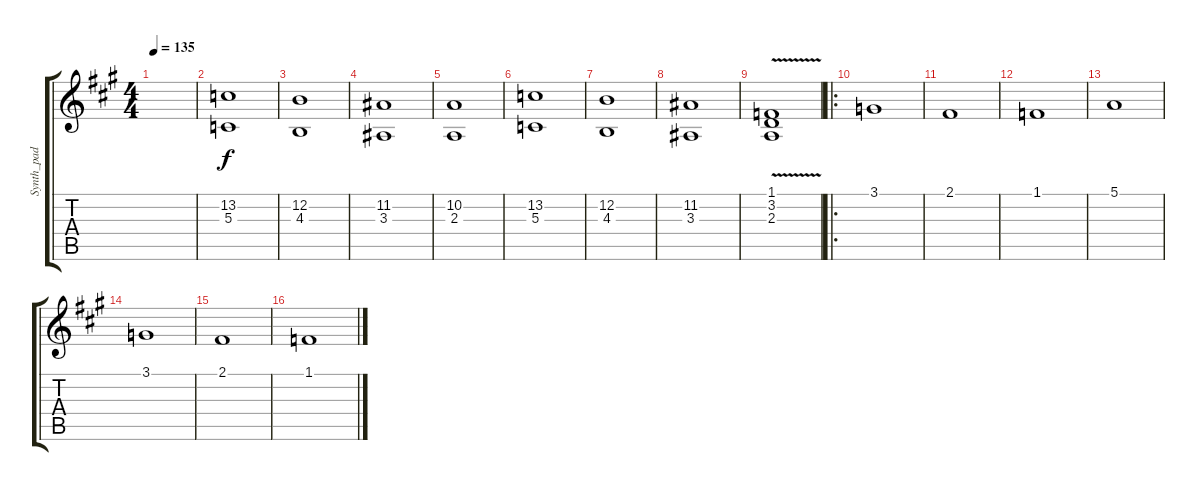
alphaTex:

\track ("Synth_pad" "Synth_pad") {instrument pad2warm}
\staff {score tabs}
\tuning (E4 B3 G3 D3 A2 D2) {hide}
\ts (4 4)
\tempo 135
\clef g2
\ks a
|
(13.2 5.3).1 |
(12.2 4.3).1 |
(11.2 3.3).1 |
(10.2 2.3).1 |
(13.2 5.3).1 |
(12.2 4.3).1 |
(11.2 3.3).1 |
(1.1{v} 3.2 2.3).1 |
\ro
3.1.1 |
2.1.1 |
1.1.1 |
5.1.1 |
3.1.1 |
2.1.1 |
1.1.1
